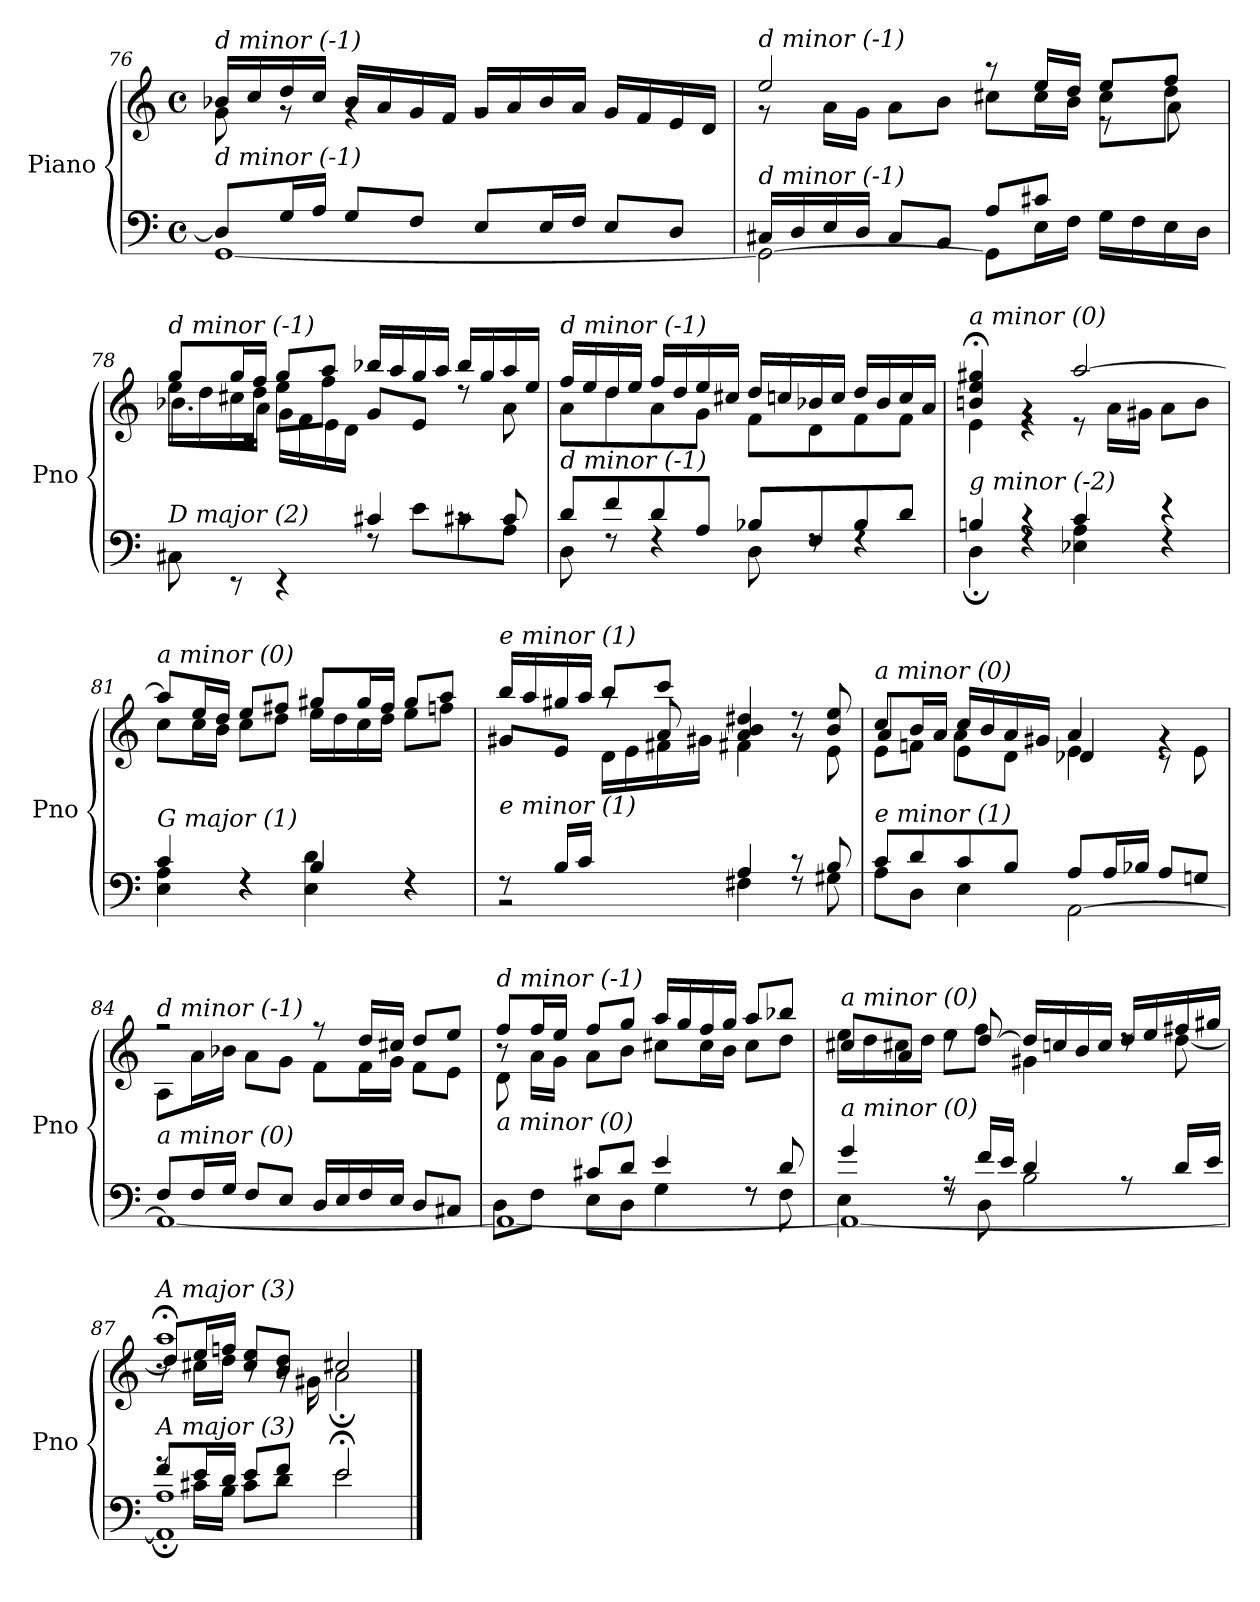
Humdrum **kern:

**kern	**kern
*part1	*part1
*staff2	*staff1
*I"Piano	*
*I'Pno	*
!!LO:LB:g=z
*clefF4	*clefG2
*k[]	*k[]
*M4/4	*M4/4
*met(c)	*met(c)
=76	=76
*^	*^
!	!	!LO:TX:i:t=d minor (-1)	!
!LO:TX:i:t=d minor (-1)	!	!	!
8D/L]	[1GG	16b-X/LL	8g\
.	.	16cc/	.
16G/L	.	16dd/	8rg
16A/JJ	.	16cc/JJ	.
8G/L	.	16b-/LL	4rg
.	.	16a/	.
8F/J	.	16g/	.
.	.	16f/JJ	.
8E/L	.	16g/LL	2rg
.	.	16a/	.
16E/L	.	16b-/	.
16F/JJ	.	16a/JJ	.
8E/L	.	16g/LL	.
.	.	16f/	.
8D/J	.	16e/	.
.	.	16d/JJ	.
!!LO:LB:g=z
=77	=77	=77	=77
*	*^	*^	*^
!	!	!	!LO:TX:i:t=d minor (-1)	!	!	!
!LO:TX:i:t=d minor (-1)	!	!	!	!	!	!
2.ryy	16C#X/LL	2GG\_	2ee/	8r	2.ryy	2.ryy
.	16D/	.	.	.	.	.
.	16E/	.	.	16a\LL	.	.
.	16D/JJ	.	.	16g\JJ	.	.
.	8C#/L	.	.	8a\L	.	.
.	8BB/J	.	.	8b\J	.	.
.	8A/L	8GG\L]	8r	8cc#X\L	.	.
.	8c#X/J	16E\L	16ee/LL	16cc#\L	.	.
.	.	16F\JJ	16dd/JJ	16b\JJ	.	.
4ryy	16G\LL	4ryy	8ee/L	8cc#\L	8re	4ryy
.	16F\	.	.	.	.	.
.	16E\	.	8ff/J	8dd\J	8a\	.
.	16D\JJ	.	.	.	.	.
=78	=78	=78	=78	=78	=78	=78
!	!	!	!LO:TX:i:t=d minor (-1)	!	!	!
!LO:TX:i:t=D major (2)	!	!	!	!	!	!
2ryy	8C#X\	2ryy	8gg/L	16ee\LL	8.b-X\L	2ryy
.	.	.	.	16dd\	.	.
.	8rEE	.	16gg/L	16cc#X\	.	.
.	.	.	16ff/JJ	16dd\JJ	16a\Jk	.
.	4rEE	.	8gg/L	8ee\L	16g\LL	.
.	.	.	.	.	16f\	.
.	.	.	8aa/J	8ff\J	16e\	.
.	.	.	.	.	16d\JJ	.
2ryy	4c#X/	8rF	16bb-X/LL	8g/L	2ryy	2ryy
.	.	.	16aa/	.	.	.
.	.	8e\L	16gg/	8e/J	.	.
.	.	.	16aa/JJ	.	.	.
.	8rc	8c#X\	16bb-/LL	8rdd	.	.
.	.	.	16gg/	.	.	.
.	8c#/	8A\J	16aa/	8a\	.	.
.	.	.	16ee/JJ	.	.	.
*	*v	*v	*	*	*	*
*	*	*	*v	*v	*v
!!LO:LB:g=z
=79	=79	=79	=79
!	!	!LO:TX:i:t=d minor (-1)	!
!LO:TX:i:t=d minor (-1)	!	!	!
8d/L	8D\	16ff/LL	8a\L
.	.	16ee/	.
8f/	8rF	16dd/	8dd\
.	.	16ee/JJ	.
8d/	4rF	16ff/LL	8a\
.	.	16dd/	.
8A/J	.	16ee/	8g\J
.	.	16cc#X/JJ	.
8B-X/L	8D\	16dd/LL	8f\L
.	.	16ccn/	.
8F/	8rF	16b-X/	8d\
.	.	16cc/JJ	.
8B-/	4rF	16dd/LL	8f\
.	.	16b-/	.
8d/J	.	16cc/	8f\J
.	.	16a/JJ	.
=80	=80	=80	=80
!	!	!LO:TX:i:t=a minor (0)	!
!LO:TX:i:t=g minor (-2)	!	!	!
4Bn/	4D;\	4bn/;< 4ee/;< 4gg#X/;<	4e\
4r	4rF	4rg	4r
4c/	4E-Xi\ 4A\	[2aa/	8r
.	.	.	16a\LL
.	.	.	16g#X\JJ
4r	4rF	.	8a\L
.	.	.	8b\J
=81	=81	=81	=81
!	!	!LO:TX:i:t=a minor (0)	!
!LO:TX:i:t=G major (1)	!	!	!
4c/	4E\ 4A\	8aa/L]	8cc\L
.	.	16ee/L	16cc\L
.	.	16dd/JJ	16b\JJ
4rF	4rF	8ee/L	8cc\L
.	.	8ff#X/J	8dd\J
4B/	4E\ 4d\	8gg#X/L	16ee\LL
.	.	.	16dd\
.	.	16gg#/L	16cc\
.	.	16ff#/JJ	16dd\JJ
4rF	4rF	8gg#/L	8ee\L
.	.	8aa/J	8ffn\J
!!LO:PB:g=z
=82	=82	=82	=82
*	*	*	*^
!	!	!LO:TX:i:t=e minor (1)	!	!
!LO:TX:i:t=e minor (1)	!	!	!	!
8rF	2r	16bb/LL	8g#X/L	4ryy
.	.	16aa/	.	.
16B/LL	.	16gg#X/	8e/J	.
16c/JJ	.	16aa/JJ	.	.
4ryy	.	8bb/L	8raa	16d\LL
.	.	.	.	16e\
.	.	8ccc/J	8a/	16f#X\
.	.	.	.	16g#X\JJ
4A/	4F#X\	4a/ 4b/ 4dd#X/	4f#X\	2ryy
8r	8rF	8rg	8rdd	.
8B/	8G#X\	8b/ 8ee/	8e\	.
=83	=83	=83	=83	=83
*	*^	*	*	*
!	!	!	!LO:TX:i:t=a minor (0)	!	!
!LO:TX:i:t=e minor (1)	!	!	!	!	!
2.ryy	8c/L	8A\L	8cc/L	8e\L	4a/
.	8d/	8D\J	16b/L	8fn\J	.
.	.	.	16a/JJ	.	.
.	8c/	4E\	16cc/LL	4e\	8a\L
.	.	.	16b/	.	.
.	8B/J	.	16a/	.	8d\J
.	.	.	16g#X/JJ	.	.
.	8A/L	[2AA\	4a/	4e\	4d-Xi/
.	16A/L	.	.	.	.
.	16B-Xj/JJ	.	.	.	.
4ryy	8A/L	.	4rg	8r	4ryy
.	8Gn/J	.	.	8e\	.
*	*v	*v	*	*	*
*	*	*	*v	*v
=84	=84	=84	=84
!	!	!LO:TX:i:t=d minor (-1)	!
!LO:TX:i:t=a minor (0)	!	!	!
8F/L	1AA_	2r	8A\L
16F/L	.	.	16a\L
16G/JJ	.	.	16b-X\JJ
8F/L	.	.	8a\L
8E/J	.	.	8g\J
16D/LL	.	8r	8f\L
16E/	.	.	.
16F/	.	16dd/LL	16f\L
16E/JJ	.	16cc#X/JJ	16g\JJ
8D/L	.	8dd/L	8f\L
8C#X/J	.	8ee/J	8e\J
!!LO:LB:g=z
=85	=85	=85	=85
*	*^	*	*^
!	!	!	!LO:TX:i:t=d minor (-1)	!	!
!LO:TX:i:t=a minor (0)	!	!	!	!	!
8ryy	1AA_	8D\L	8ff/L	8r	8d\L
16A/L	.	8F\J	16ff/L	16a\LL	2..ryy
16B/JJ	.	.	16ee/JJ	16g\JJ	.
8c#X/L	.	8E\L	8ff/L	8a\L	.
8d/J	.	8D\J	8gg/J	8b\J	.
4e/	.	4G\	16aa/LL	8cc#X\L	.
.	.	.	16gg/	.	.
.	.	.	16ff/	16cc#\L	.
.	.	.	16gg/JJ	16b\JJ	.
8rF	.	8rF	8aa/L	8cc#\L	.
8d/	.	8F\	8bb-X/J	8dd\J	.
*	*	*	*	*v	*v
=86	=86	=86	=86	=86
!	!	!	!LO:TX:i:t=a minor (0)	!
!LO:TX:i:t=a minor (0)	!	!	!	!
4g/	1AA_	4E\	8cc#X/L	16ee\LL
.	.	.	.	16dd\
.	.	.	8a/J	16cc#X\
.	.	.	.	16dd\JJ
8rA	.	8rF	8rdd	8ee\L
16f/LL	.	8D\	[8dd/	8ff\J
16e/JJ	.	.	.	.
4d/	.	2B\	16dd/LL]	4g#X\
.	.	.	16ccn/	.
.	.	.	16b/	.
.	.	.	16cc/JJ	.
8rA	.	.	16dd/LL	8rdd
.	.	.	16ee/	.
16d/LL	.	.	16ff#X/	[8dd\
16e/JJ	.	.	16gg#X/JJ	.
=87	=87	=87	=87	=87
*	*	*	*	*^
!	!	!	!LO:TX:i:t=A major (3)	!	!
!LO:TX:i:t=A major (3)	!	!	!	!	!
8f/L	1AA]; 1A;	8rg	1aa;<	8dd/L]	8r
16e/L	.	16c#X\LL	.	16ee/L	16cc#X\LL
16d/JJ	.	16B\JJ	.	16ffn/JJ	16dd\JJ
8e/L	.	8c#\L	.	8cc#/ 8ee/L	8r
8f/J	.	8d\J	.	8b/ 8dd/J	16r
.	.	.	.	.	16g#X\
2e/	.	2e;\	.	2cc#X;</	2a\
*v	*v	*v	*	*	*
*	*v	*v	*v
==	==
*-	*-
